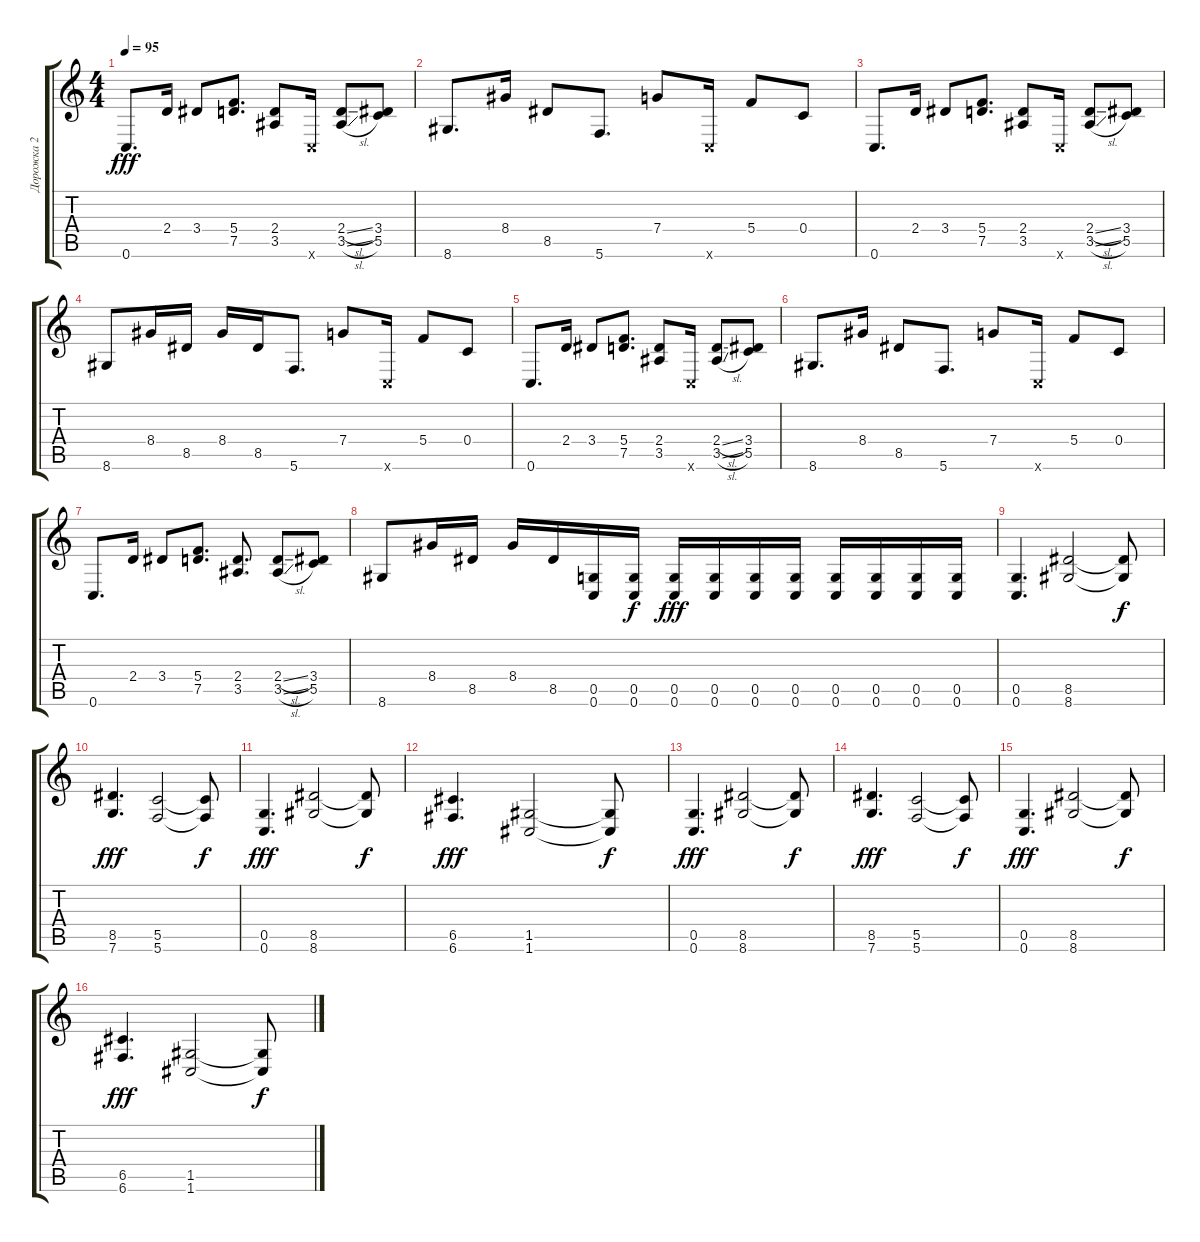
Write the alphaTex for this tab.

\track ("Дорожка 2" "Дорожка 2") {instrument overdrivenguitar}
\staff {score tabs}
\tuning (D4 A3 F3 C3 G2 C2) {hide}
\ts (4 4)
\tempo 95
\clef g2
\ks c
0.6.8{d dy fff volume 2 instrument acousticguitarsteel} 2.4.16 3.4.8 (5.4 7.5).8{d} (2.4 3.5).8 0.6{x}.16 (2.4{sl} 3.5{sl}).8 (3.4 5.5).8 |
8.6.8{d} 8.4.16 8.5.8 5.6.8{d} 7.4.8 0.6{x}.16 5.4.8 0.4.8 |
0.6.8{d} 2.4.16 3.4.8 (5.4 7.5).8{d} (2.4 3.5).8 0.6{x}.16 (2.4{sl} 3.5{sl}).8 (3.4 5.5).8 |
8.6.8 8.4.16 8.5.16 8.4.16 8.5.16 5.6.8{d} 7.4.8 0.6{x}.16 5.4.8 0.4.8 |
0.6.8{d} 2.4.16 3.4.8 (5.4 7.5).8{d} (2.4 3.5).8 0.6{x}.16 (2.4{sl} 3.5{sl}).8 (3.4 5.5).8 |
8.6.8{d} 8.4.16 8.5.8 5.6.8{d} 7.4.8 0.6{x}.16 5.4.8 0.4.8 |
0.6.8{d} 2.4.16 3.4.8 (5.4 7.5).8{d} (2.4 3.5).8{d} (2.4{sl} 3.5{sl}).8 (3.4 5.5).8 |
8.6.8 8.4.16 8.5.16 8.4.16 8.5.16 (0.5 0.6).16{volume 1 instrument overdrivenguitar} (0.5 0.6).16{dy f volume 3} (0.5 0.6).16{dy fff volume 5} (0.5 0.6).16{volume 7} (0.5 0.6).16{volume 9} (0.5 0.6).16{volume 11} (0.5 0.6).16 (0.5 0.6).16 (0.5 0.6).16 (0.5 0.6).16 |
(0.5 0.6).4{d} (8.5 8.6).2 (8.5{t} 8.6{t}).8{dy f} |
(8.5 7.6).4{d dy fff} (5.5 5.6).2 (5.5{t} 5.6{t}).8{dy f} |
(0.5 0.6).4{d dy fff} (8.5 8.6).2 (8.5{t} 8.6{t}).8{dy f} |
(6.5 6.6).4{d dy fff} (1.5 1.6).2 (1.5{t} 1.6{t}).8{dy f} |
(0.5 0.6).4{d dy fff} (8.5 8.6).2 (8.5{t} 8.6{t}).8{dy f} |
(8.5 7.6).4{d dy fff} (5.5 5.6).2 (5.5{t} 5.6{t}).8{dy f} |
(0.5 0.6).4{d dy fff} (8.5 8.6).2 (8.5{t} 8.6{t}).8{dy f} |
(6.5 6.6).4{d dy fff} (1.5 1.6).2 (1.5{t} 1.6{t}).8{dy f}
